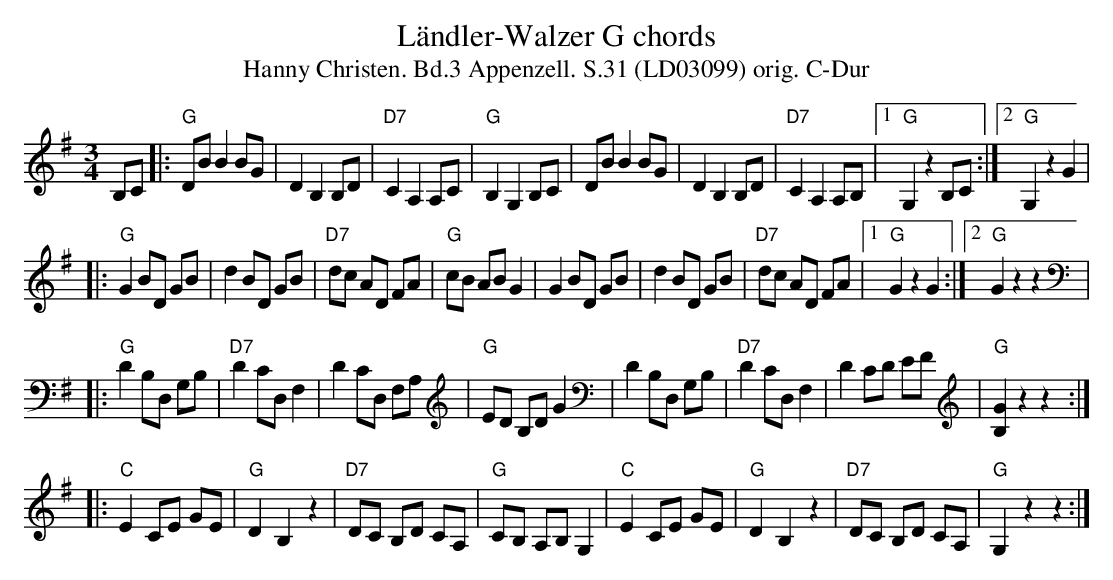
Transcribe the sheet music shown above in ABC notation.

X:1
T:Ländler-Walzer G chords
T:Hanny Christen. Bd.3 Appenzell. S.31 (LD03099) orig. C-Dur
M:3/4
L:1/8
K:Gmaj%%MIDI gchordon
B,C |: "G"DB B2 BG | D2 B,2 B,D | "D7"C2 A,2 A,C | "G"B,2 G,2 B,C | DB B2 BG | D2 B,2 B,D | "D7"C2 A,2 A,B, |1 "G"G,2 z2 B,C :|2 "G"G,2 z2 G2 |
|: "G"G2 BD GB | d2 BD GB | "D7"dc AD FA | "G"cB AB G2 | G2 BD GB | d2 BD GB | "D7"dc AD FA |1 "G"G2 z2 G2 :|2 "G"G2 z2 z2 |
|: "G"D2 B,D, G,B, | "D7"D2 CD, F,2 | D2 CD, F,A, | "G"ED B,D G2 | D2 B,D, G,B, | "D7"D2 CD, F,2 | D2 CD EF | "G"[B,G]2 z2 z2 :|
|: "C"E2 CE GE | "G"D2 B,2 z2 | "D7"DC B,D CA, | "G"CB, A,B, G,2 | "C"E2 CE GE | "G"D2 B,2 z2 | "D7"DC B,D CA, | "G"G,2 z2 z2 :|
